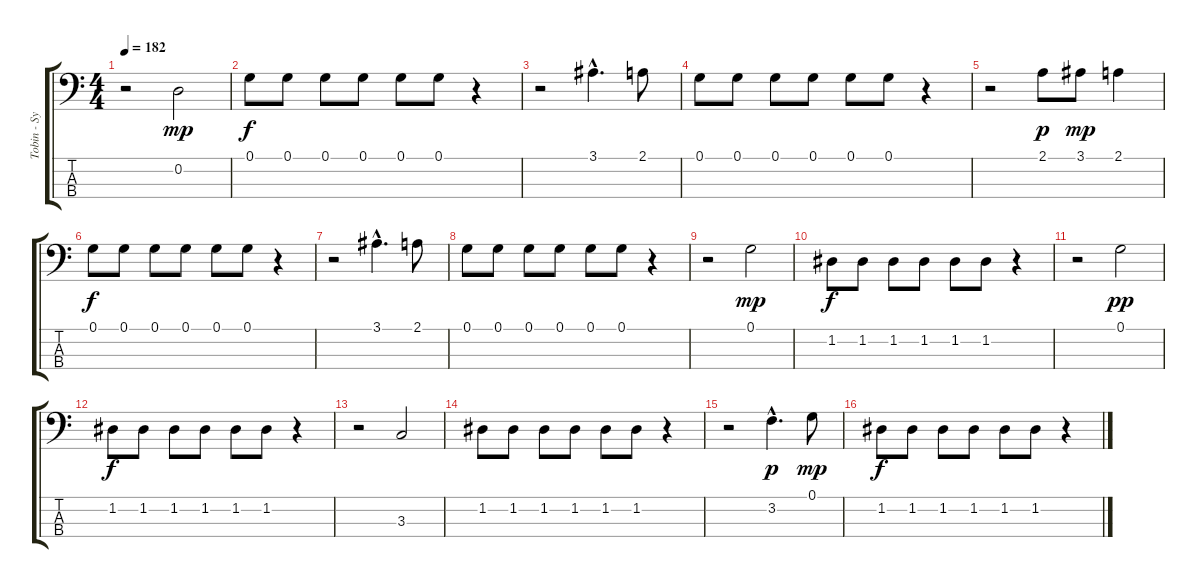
\track ("Tobin - Synth Bass" "Tobin - Sy") {instrument synthbass2}
\staff {score tabs}
\tuning (G2 D2 A1 E1) {hide}
\ts (4 4)
\tempo 182
\clef f4
\ks c
r.2{dy f} 0.2.2{dy mp} |
0.1.8{dy f} 0.1.8 0.1.8 0.1.8 0.1.8 0.1.8 r.4 |
r.2 3.1{hac}.4{d} 2.1.8 |
0.1.8 0.1.8 0.1.8 0.1.8 0.1.8 0.1.8 r.4 |
r.2 2.1.8{dy p} 3.1.8{dy mp} 2.1.4 |
0.1.8{dy f} 0.1.8 0.1.8 0.1.8 0.1.8 0.1.8 r.4 |
r.2 3.1{hac}.4{d} 2.1.8 |
0.1.8 0.1.8 0.1.8 0.1.8 0.1.8 0.1.8 r.4 |
r.2 0.1.2{dy mp} |
1.2.8{dy f} 1.2.8 1.2.8 1.2.8 1.2.8 1.2.8 r.4 |
r.2 0.1.2{dy pp} |
1.2.8{dy f} 1.2.8 1.2.8 1.2.8 1.2.8 1.2.8 r.4 |
r.2 3.3.2 |
1.2.8 1.2.8 1.2.8 1.2.8 1.2.8 1.2.8 r.4 |
r.2 3.2{hac}.4{d dy p} 0.1.8{dy mp} |
1.2.8{dy f} 1.2.8 1.2.8 1.2.8 1.2.8 1.2.8 r.4
